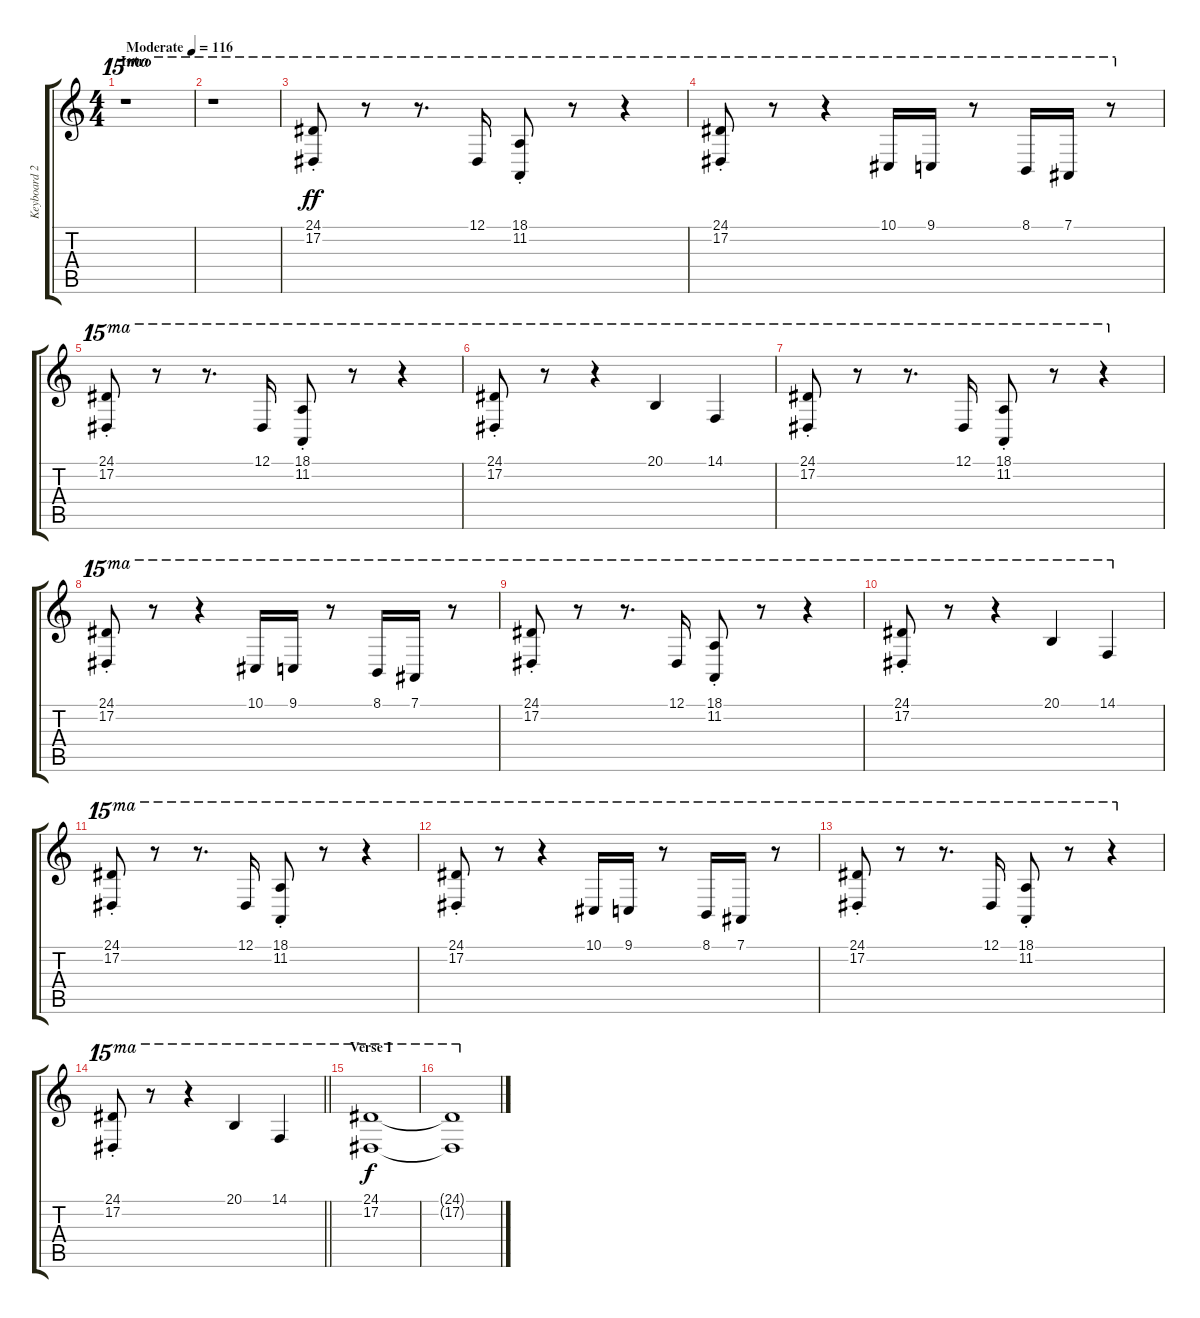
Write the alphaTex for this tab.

\track ("Keyboard 2" "Keyboard 2") {instrument stringensemble1}
\staff {score tabs}
\tuning (Eb4 Bb3 Gb3 Db3 Ab2 Eb2) {hide}
\ts (4 4)
\section ("" "Intro")
\tempo (116 "Moderate")
\clef g2
\ks c
r.1{ot 15ma dy ff instrument stringensemble1} |
r.1{ot 15ma} |
(24.1{st} 17.2{st}).8{ot 15ma} r.8{ot 15ma} r.8{d ot 15ma} 12.1.16{ot 15ma} (18.1{st} 11.2{st}).8{ot 15ma} r.8{ot 15ma} r.4{ot 15ma} |
(24.1{st} 17.2{st}).8{ot 15ma} r.8{ot 15ma} r.4{ot 15ma} 10.1.16{ot 15ma} 9.1.16{ot 15ma} r.8{ot 15ma} 8.1.16{ot 15ma} 7.1.16{ot 15ma} r.8{ot 15ma} |
(24.1{st} 17.2{st}).8{ot 15ma} r.8{ot 15ma} r.8{d ot 15ma} 12.1.16{ot 15ma} (18.1{st} 11.2{st}).8{ot 15ma} r.8{ot 15ma} r.4{ot 15ma} |
(24.1{st} 17.2{st}).8{ot 15ma} r.8{ot 15ma} r.4{ot 15ma} 20.1.4{ot 15ma} 14.1.4{ot 15ma} |
(24.1{st} 17.2{st}).8{ot 15ma} r.8{ot 15ma} r.8{d ot 15ma} 12.1.16{ot 15ma} (18.1{st} 11.2{st}).8{ot 15ma} r.8{ot 15ma} r.4{ot 15ma} |
(24.1{st} 17.2{st}).8{ot 15ma} r.8{ot 15ma} r.4{ot 15ma} 10.1.16{ot 15ma} 9.1.16{ot 15ma} r.8{ot 15ma} 8.1.16{ot 15ma} 7.1.16{ot 15ma} r.8{ot 15ma} |
(24.1{st} 17.2{st}).8{ot 15ma} r.8{ot 15ma} r.8{d ot 15ma} 12.1.16{ot 15ma} (18.1{st} 11.2{st}).8{ot 15ma} r.8{ot 15ma} r.4{ot 15ma} |
(24.1{st} 17.2{st}).8{ot 15ma} r.8{ot 15ma} r.4{ot 15ma} 20.1.4{ot 15ma} 14.1.4{ot 15ma} |
(24.1{st} 17.2{st}).8{ot 15ma} r.8{ot 15ma} r.8{d ot 15ma} 12.1.16{ot 15ma} (18.1{st} 11.2{st}).8{ot 15ma} r.8{ot 15ma} r.4{ot 15ma} |
(24.1{st} 17.2{st}).8{ot 15ma} r.8{ot 15ma} r.4{ot 15ma} 10.1.16{ot 15ma} 9.1.16{ot 15ma} r.8{ot 15ma} 8.1.16{ot 15ma} 7.1.16{ot 15ma} r.8{ot 15ma} |
(24.1{st} 17.2{st}).8{ot 15ma} r.8{ot 15ma} r.8{d ot 15ma} 12.1.16{ot 15ma} (18.1{st} 11.2{st}).8{ot 15ma} r.8{ot 15ma} r.4{ot 15ma} |
\barLineRight lightlight
(24.1{st} 17.2{st}).8{ot 15ma} r.8{ot 15ma} r.4{ot 15ma} 20.1.4{ot 15ma} 14.1.4{ot 15ma} |
\section ("" "Verse I")
(24.1 17.2).1{ot 15ma dy f} |
(24.1{t} 17.2{t}).1{ot 15ma}
